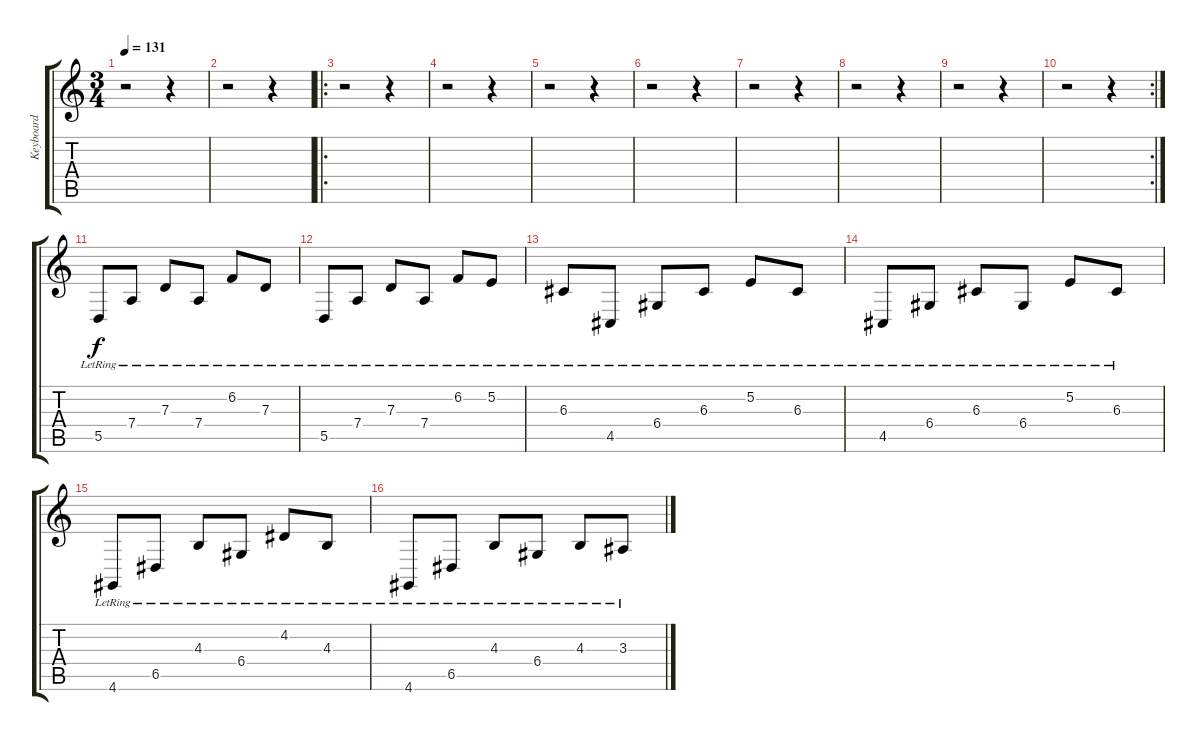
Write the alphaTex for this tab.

\track ("Keyboard" "Keyboard") {instrument acousticgrandpiano}
\staff {score tabs}
\tuning (E4 B3 G3 D3 A2 E2) {hide}
\ts (3 4)
\tempo 131
\clef g2
\ks c
r.2{dy f} r.4 |
r.2 r.4 |
\ro
r.2 r.4 |
r.2 r.4 |
r.2 r.4 |
r.2 r.4 |
r.2 r.4 |
r.2 r.4 |
r.2 r.4 |
\rc 2
r.2 r.4 |
5.5{lr}.8 7.4{lr}.8 7.3{lr}.8 7.4{lr}.8 6.2{lr}.8 7.3{lr}.8 |
5.5{lr}.8 7.4{lr}.8 7.3{lr}.8 7.4{lr}.8 6.2{lr}.8 5.2{lr}.8 |
6.3{lr}.8 4.5{lr}.8 6.4{lr}.8 6.3{lr}.8 5.2{lr}.8 6.3{lr}.8 |
4.5{lr}.8 6.4{lr}.8 6.3{lr}.8 6.4{lr}.8 5.2{lr}.8 6.3{lr}.8 |
4.6{lr}.8 6.5{lr}.8 4.3{lr}.8 6.4{lr}.8 4.2{lr}.8 4.3{lr}.8 |
4.6{lr}.8 6.5{lr}.8 4.3{lr}.8 6.4{lr}.8 4.3{lr}.8 3.3{lr}.8
